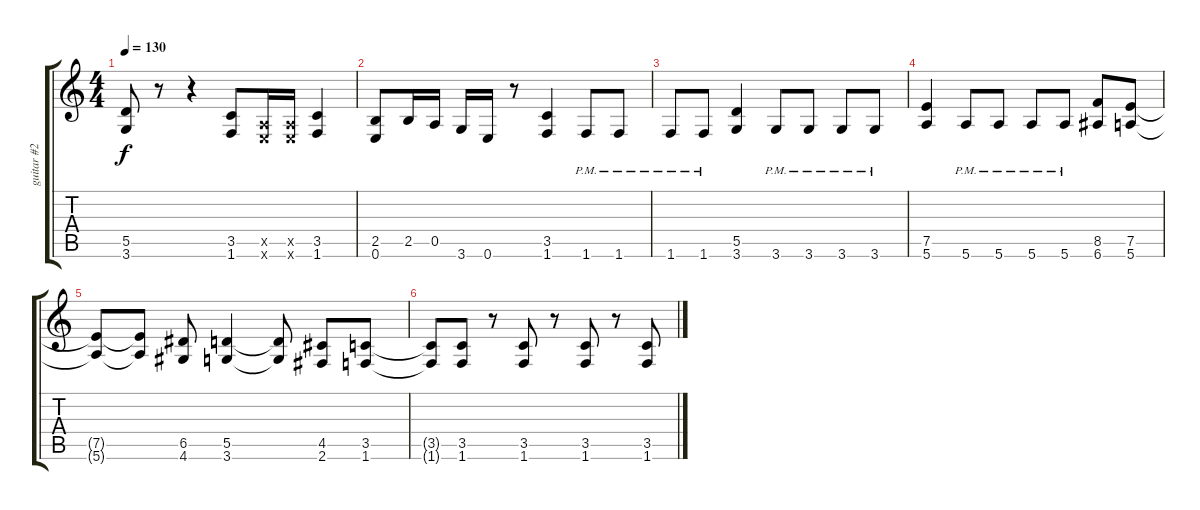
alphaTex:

\track ("guitar #2 1st Lead" "guitar #2 ") {instrument acousticguitarsteel}
\staff {score tabs}
\tuning (E4 B3 G3 D3 A2 E2) {hide}
\ts (4 4)
\tempo 130
\clef g2
\ks c
(5.5 3.6).8{dy f} r.8 r.4 (3.5 1.6).8 (0.5{x} 0.6{x}).16 (0.5{x} 0.6{x}).16 (3.5 1.6).4 |
(2.5 0.6).8 2.5.16 0.5.16 3.6.16 0.6.16 r.8 (3.5 1.6).4 1.6{pm}.8 1.6{pm}.8 |
1.6{pm}.8 1.6{pm}.8 (5.5 3.6).4 3.6{pm}.8 3.6{pm}.8 3.6{pm}.8 3.6{pm}.8 |
(7.5 5.6).4 5.6{pm}.8 5.6{pm}.8 5.6{pm}.8 5.6{pm}.8 (8.5 6.6).8 (7.5 5.6).8 |
(7.5{t} 5.6{t}).8 (7.5{t} 5.6{t}).8 (6.5 4.6).8 (5.5 3.6).4 (5.5{t} 3.6{t}).8 (4.5 2.6).8 (3.5 1.6).8 |
(3.5{t} 1.6{t}).8 (3.5 1.6).8{volume 13} r.8 (3.5 1.6).8{volume 10} r.8 (3.5 1.6).8{volume 8} r.8 (3.5 1.6).8{volume 5}
